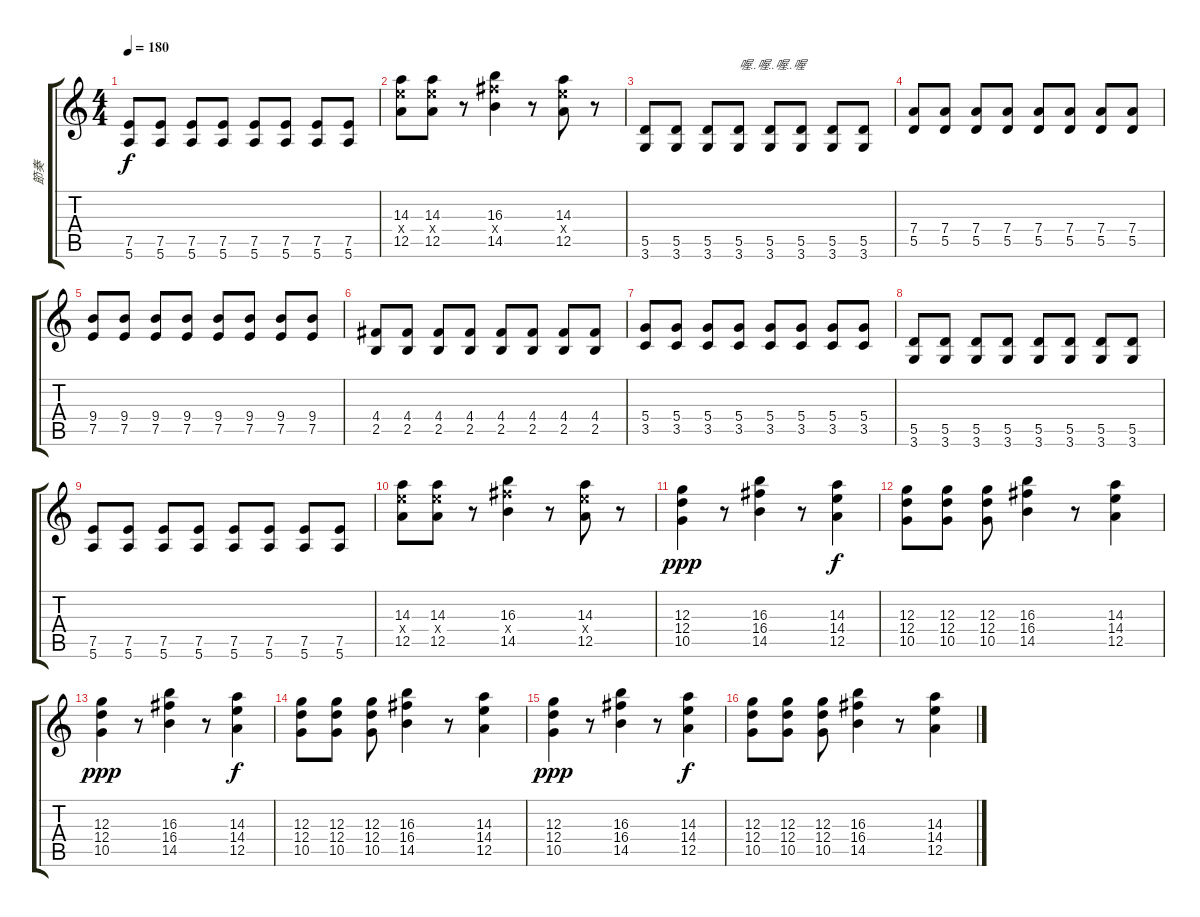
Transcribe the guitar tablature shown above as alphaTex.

\track ("節奏" "節奏") {instrument distortionguitar}
\staff {score tabs}
\tuning (E4 B3 G3 D3 A2 E2) {hide}
\ts (4 4)
\tempo 180
\clef g2
\ks c
(7.5 5.6).8{dy f} (7.5 5.6).8 (7.5 5.6).8 (7.5 5.6).8 (7.5 5.6).8 (7.5 5.6).8 (7.5 5.6).8 (7.5 5.6).8 |
(14.3 14.4{x} 12.5).8 (14.3 14.4{x} 12.5).8 r.8 (16.3 16.4{x} 14.5).4 r.8 (14.3 14.4{x} 12.5).8 r.8 |
(5.5 3.6).8 (5.5 3.6).8 (5.5 3.6).8 (5.5 3.6).8{txt "喔..喔..喔..喔"} (5.5 3.6).8 (5.5 3.6).8 (5.5 3.6).8 (5.5 3.6).8 |
(7.4 5.5).8 (7.4 5.5).8 (7.4 5.5).8 (7.4 5.5).8 (7.4 5.5).8 (7.4 5.5).8 (7.4 5.5).8 (7.4 5.5).8 |
(9.4 7.5).8 (9.4 7.5).8 (9.4 7.5).8 (9.4 7.5).8 (9.4 7.5).8 (9.4 7.5).8 (9.4 7.5).8 (9.4 7.5).8 |
(4.4 2.5).8 (4.4 2.5).8 (4.4 2.5).8 (4.4 2.5).8 (4.4 2.5).8 (4.4 2.5).8 (4.4 2.5).8 (4.4 2.5).8 |
(5.4 3.5).8 (5.4 3.5).8 (5.4 3.5).8 (5.4 3.5).8 (5.4 3.5).8 (5.4 3.5).8 (5.4 3.5).8 (5.4 3.5).8 |
(5.5 3.6).8 (5.5 3.6).8 (5.5 3.6).8 (5.5 3.6).8 (5.5 3.6).8 (5.5 3.6).8 (5.5 3.6).8 (5.5 3.6).8 |
(7.5 5.6).8 (7.5 5.6).8 (7.5 5.6).8 (7.5 5.6).8 (7.5 5.6).8 (7.5 5.6).8 (7.5 5.6).8 (7.5 5.6).8 |
(14.3 14.4{x} 12.5).8 (14.3 14.4{x} 12.5).8 r.8 (16.3 16.4{x} 14.5).4 r.8 (14.3 14.4{x} 12.5).8 r.8 |
(12.3 12.4 10.5).4{dy ppp} r.8 (16.3 16.4 14.5).4 r.8 (14.3 14.4 12.5).4{dy f} |
(12.3 12.4 10.5).8 (12.3 12.4 10.5).8 (12.3 12.4 10.5).8 (16.3 16.4 14.5).4 r.8 (14.3 14.4 12.5).4 |
(12.3 12.4 10.5).4{dy ppp} r.8 (16.3 16.4 14.5).4 r.8 (14.3 14.4 12.5).4{dy f} |
(12.3 12.4 10.5).8 (12.3 12.4 10.5).8 (12.3 12.4 10.5).8 (16.3 16.4 14.5).4 r.8 (14.3 14.4 12.5).4 |
(12.3 12.4 10.5).4{dy ppp} r.8 (16.3 16.4 14.5).4 r.8 (14.3 14.4 12.5).4{dy f} |
(12.3 12.4 10.5).8 (12.3 12.4 10.5).8 (12.3 12.4 10.5).8 (16.3 16.4 14.5).4 r.8 (14.3 14.4 12.5).4
